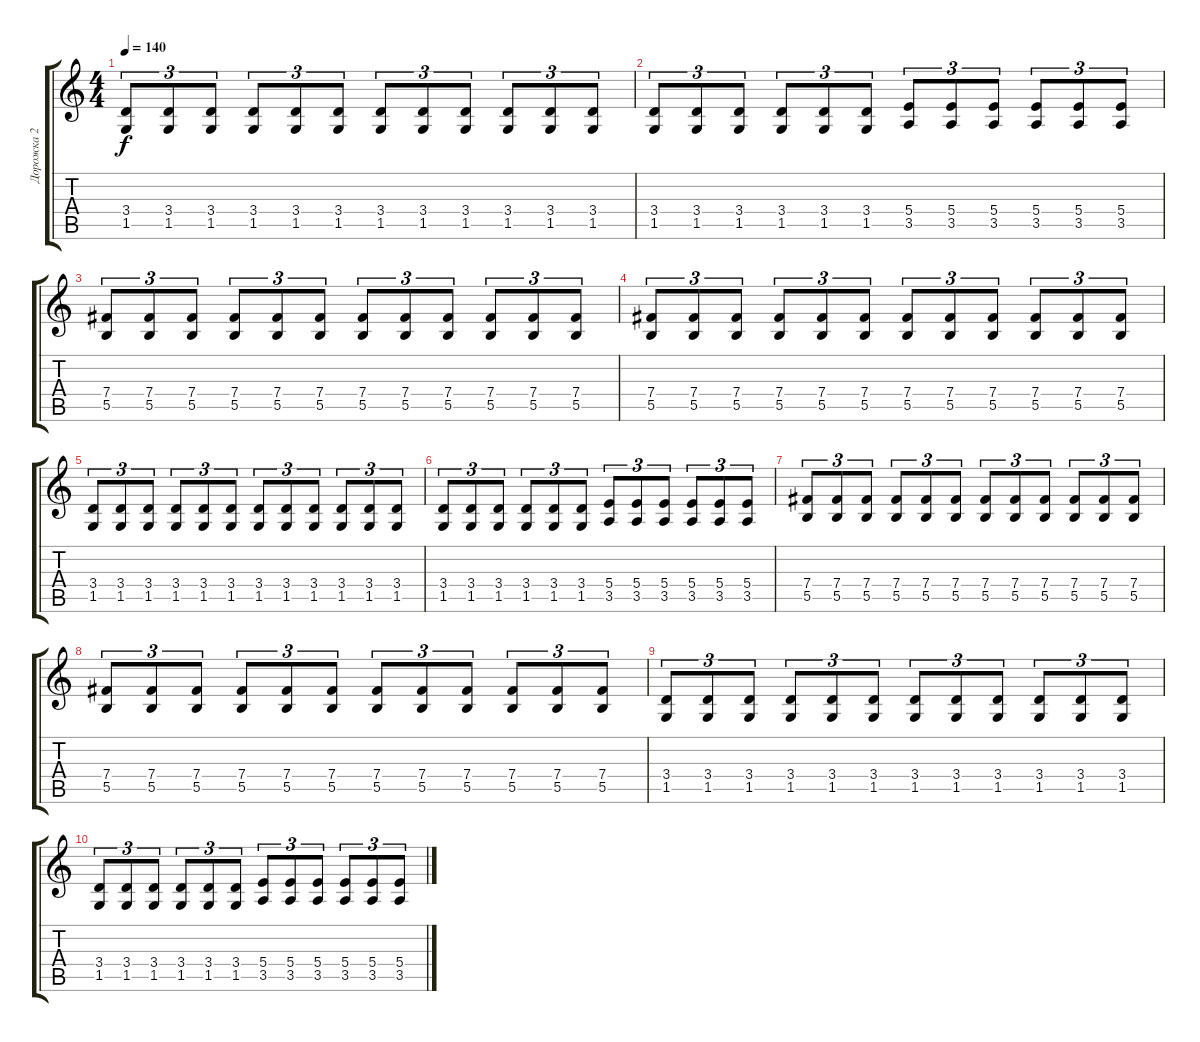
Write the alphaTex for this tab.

\track ("Дорожка 2" "Дорожка 2") {instrument distortionguitar}
\staff {score tabs}
\tuning (Db4 Ab3 E3 B2 Gb2 B1) {hide}
\ts (4 4)
\tempo 140
\clef g2
\ks c
(3.4 1.5).8{tu (3 2) dy f} (3.4 1.5).8{tu (3 2)} (3.4 1.5).8{tu (3 2)} (3.4 1.5).8{tu (3 2)} (3.4 1.5).8{tu (3 2)} (3.4 1.5).8{tu (3 2)} (3.4 1.5).8{tu (3 2)} (3.4 1.5).8{tu (3 2)} (3.4 1.5).8{tu (3 2)} (3.4 1.5).8{tu (3 2)} (3.4 1.5).8{tu (3 2)} (3.4 1.5).8{tu (3 2)} |
(3.4 1.5).8{tu (3 2)} (3.4 1.5).8{tu (3 2)} (3.4 1.5).8{tu (3 2)} (3.4 1.5).8{tu (3 2)} (3.4 1.5).8{tu (3 2)} (3.4 1.5).8{tu (3 2)} (5.4 3.5).8{tu (3 2)} (5.4 3.5).8{tu (3 2)} (5.4 3.5).8{tu (3 2)} (5.4 3.5).8{tu (3 2)} (5.4 3.5).8{tu (3 2)} (5.4 3.5).8{tu (3 2)} |
(7.4 5.5).8{tu (3 2)} (7.4 5.5).8{tu (3 2)} (7.4 5.5).8{tu (3 2)} (7.4 5.5).8{tu (3 2)} (7.4 5.5).8{tu (3 2)} (7.4 5.5).8{tu (3 2)} (7.4 5.5).8{tu (3 2)} (7.4 5.5).8{tu (3 2)} (7.4 5.5).8{tu (3 2)} (7.4 5.5).8{tu (3 2)} (7.4 5.5).8{tu (3 2)} (7.4 5.5).8{tu (3 2)} |
(7.4 5.5).8{tu (3 2)} (7.4 5.5).8{tu (3 2)} (7.4 5.5).8{tu (3 2)} (7.4 5.5).8{tu (3 2)} (7.4 5.5).8{tu (3 2)} (7.4 5.5).8{tu (3 2)} (7.4 5.5).8{tu (3 2)} (7.4 5.5).8{tu (3 2)} (7.4 5.5).8{tu (3 2)} (7.4 5.5).8{tu (3 2)} (7.4 5.5).8{tu (3 2)} (7.4 5.5).8{tu (3 2)} |
(3.4 1.5).8{tu (3 2)} (3.4 1.5).8{tu (3 2)} (3.4 1.5).8{tu (3 2)} (3.4 1.5).8{tu (3 2)} (3.4 1.5).8{tu (3 2)} (3.4 1.5).8{tu (3 2)} (3.4 1.5).8{tu (3 2)} (3.4 1.5).8{tu (3 2)} (3.4 1.5).8{tu (3 2)} (3.4 1.5).8{tu (3 2)} (3.4 1.5).8{tu (3 2)} (3.4 1.5).8{tu (3 2)} |
(3.4 1.5).8{tu (3 2)} (3.4 1.5).8{tu (3 2)} (3.4 1.5).8{tu (3 2)} (3.4 1.5).8{tu (3 2)} (3.4 1.5).8{tu (3 2)} (3.4 1.5).8{tu (3 2)} (5.4 3.5).8{tu (3 2)} (5.4 3.5).8{tu (3 2)} (5.4 3.5).8{tu (3 2)} (5.4 3.5).8{tu (3 2)} (5.4 3.5).8{tu (3 2)} (5.4 3.5).8{tu (3 2)} |
(7.4 5.5).8{tu (3 2)} (7.4 5.5).8{tu (3 2)} (7.4 5.5).8{tu (3 2)} (7.4 5.5).8{tu (3 2)} (7.4 5.5).8{tu (3 2)} (7.4 5.5).8{tu (3 2)} (7.4 5.5).8{tu (3 2)} (7.4 5.5).8{tu (3 2)} (7.4 5.5).8{tu (3 2)} (7.4 5.5).8{tu (3 2)} (7.4 5.5).8{tu (3 2)} (7.4 5.5).8{tu (3 2)} |
(7.4 5.5).8{tu (3 2)} (7.4 5.5).8{tu (3 2)} (7.4 5.5).8{tu (3 2)} (7.4 5.5).8{tu (3 2)} (7.4 5.5).8{tu (3 2)} (7.4 5.5).8{tu (3 2)} (7.4 5.5).8{tu (3 2)} (7.4 5.5).8{tu (3 2)} (7.4 5.5).8{tu (3 2)} (7.4 5.5).8{tu (3 2)} (7.4 5.5).8{tu (3 2)} (7.4 5.5).8{tu (3 2)} |
(3.4 1.5).8{tu (3 2)} (3.4 1.5).8{tu (3 2)} (3.4 1.5).8{tu (3 2)} (3.4 1.5).8{tu (3 2)} (3.4 1.5).8{tu (3 2)} (3.4 1.5).8{tu (3 2)} (3.4 1.5).8{tu (3 2)} (3.4 1.5).8{tu (3 2)} (3.4 1.5).8{tu (3 2)} (3.4 1.5).8{tu (3 2)} (3.4 1.5).8{tu (3 2)} (3.4 1.5).8{tu (3 2)} |
(3.4 1.5).8{tu (3 2)} (3.4 1.5).8{tu (3 2)} (3.4 1.5).8{tu (3 2)} (3.4 1.5).8{tu (3 2)} (3.4 1.5).8{tu (3 2)} (3.4 1.5).8{tu (3 2)} (5.4 3.5).8{tu (3 2)} (5.4 3.5).8{tu (3 2)} (5.4 3.5).8{tu (3 2)} (5.4 3.5).8{tu (3 2)} (5.4 3.5).8{tu (3 2)} (5.4 3.5).8{tu (3 2)}
